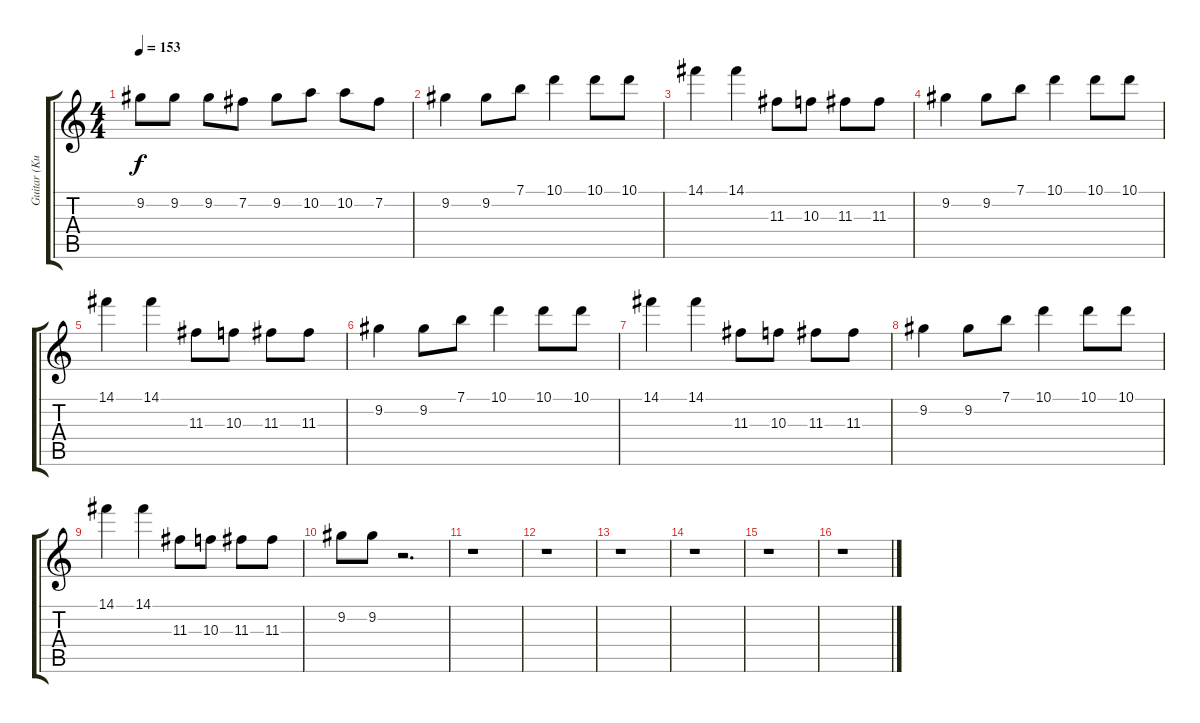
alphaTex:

\track ("Guitar (Kurt/Pat)" "Guitar (Ku") {instrument overdrivenguitar}
\staff {score tabs}
\tuning (E4 B3 G3 D3 A2 E2) {hide}
\ts (4 4)
\tempo 153
\clef g2
\ks c
9.2.8{dy f} 9.2.8 9.2.8 7.2.8 9.2.8 10.2.8 10.2.8 7.2.8 |
9.2.4 9.2.8 7.1.8 10.1.4 10.1.8 10.1.8 |
14.1.4 14.1.4 11.3.8 10.3.8 11.3.8 11.3.8 |
9.2.4 9.2.8 7.1.8 10.1.4 10.1.8 10.1.8 |
14.1.4 14.1.4 11.3.8 10.3.8 11.3.8 11.3.8 |
9.2.4 9.2.8 7.1.8 10.1.4 10.1.8 10.1.8 |
14.1.4 14.1.4 11.3.8 10.3.8 11.3.8 11.3.8 |
9.2.4 9.2.8 7.1.8 10.1.4 10.1.8 10.1.8 |
14.1.4 14.1.4 11.3.8 10.3.8 11.3.8 11.3.8 |
9.2.8 9.2.8 r.2{d} |
r.1 |
r.1 |
r.1 |
r.1 |
r.1 |
r.1
